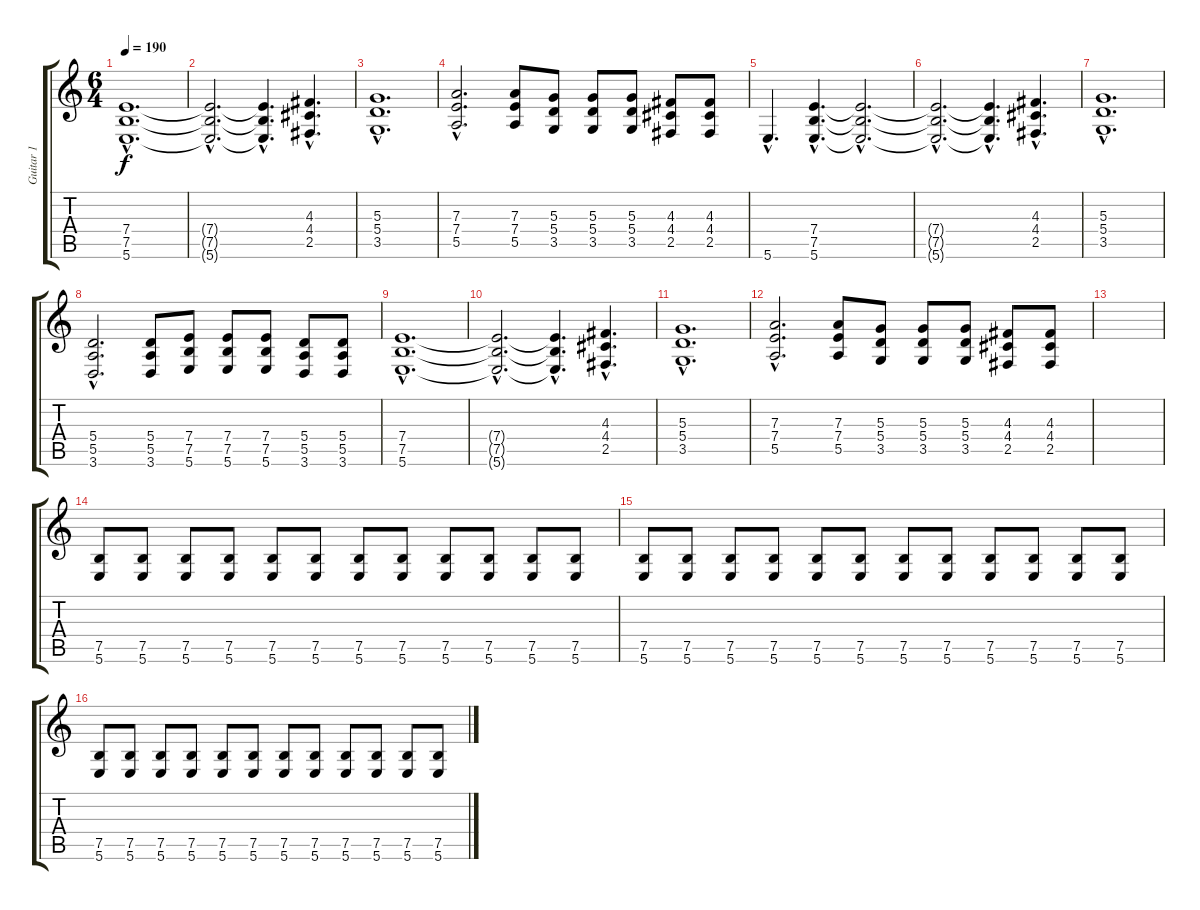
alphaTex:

\track ("Guitar 1" "Guitar 1") {instrument distortionguitar}
\staff {score tabs}
\tuning (B3 G3 D3 A2 E2 B1) {hide}
\ts (6 4)
\tempo 190
\clef g2
\ks c
(7.4{hac} 7.5{hac} 5.6{hac}).1{d dy f} |
(7.4{hac t} 7.5{hac t} 5.6{hac t}).2{d} (7.4{hac t} 7.5{hac t} 5.6{hac t}).4{d} (4.3{hac} 4.4{hac} 2.5{hac}).4{d} |
(5.3{hac} 5.4{hac} 3.5{hac}).1{d} |
(7.3{hac} 7.4{hac} 5.5{hac}).2{d} (7.3 7.4 5.5).8 (5.3 5.4 3.5).8 (5.3 5.4 3.5).8 (5.3 5.4 3.5).8 (4.3 4.4 2.5).8 (4.3 4.4 2.5).8 |
5.6{hac}.4{d} (7.4{hac} 7.5{hac} 5.6{hac}).4{d} (7.4{hac t} 7.5{hac t} 5.6{hac t}).2{d} |
(7.4{hac t} 7.5{hac t} 5.6{hac t}).2{d} (7.4{hac t} 7.5{hac t} 5.6{hac t}).4{d} (4.3{hac} 4.4{hac} 2.5{hac}).4{d} |
(5.3{hac} 5.4{hac} 3.5{hac}).1{d} |
(5.4{hac} 5.5{hac} 3.6{hac}).2{d} (5.4 5.5 3.6).8 (7.4 7.5 5.6).8 (7.4 7.5 5.6).8 (7.4 7.5 5.6).8 (5.4 5.5 3.6).8 (5.4 5.5 3.6).8 |
(7.4{hac} 7.5{hac} 5.6{hac}).1{d} |
(7.4{hac t} 7.5{hac t} 5.6{hac t}).2{d} (7.4{hac t} 7.5{hac t} 5.6{hac t}).4{d} (4.3{hac} 4.4{hac} 2.5{hac}).4{d} |
(5.3{hac} 5.4{hac} 3.5{hac}).1{d} |
(7.3{hac} 7.4{hac} 5.5{hac}).2{d} (7.3 7.4 5.5).8 (5.3 5.4 3.5).8 (5.3 5.4 3.5).8 (5.3 5.4 3.5).8 (4.3 4.4 2.5).8 (4.3 4.4 2.5).8 |
|
(7.5 5.6).8 (7.5 5.6).8 (7.5 5.6).8 (7.5 5.6).8 (7.5 5.6).8 (7.5 5.6).8 (7.5 5.6).8 (7.5 5.6).8 (7.5 5.6).8 (7.5 5.6).8 (7.5 5.6).8 (7.5 5.6).8 |
(7.5 5.6).8 (7.5 5.6).8 (7.5 5.6).8 (7.5 5.6).8 (7.5 5.6).8 (7.5 5.6).8 (7.5 5.6).8 (7.5 5.6).8 (7.5 5.6).8 (7.5 5.6).8 (7.5 5.6).8 (7.5 5.6).8 |
(7.5 5.6).8 (7.5 5.6).8 (7.5 5.6).8 (7.5 5.6).8 (7.5 5.6).8 (7.5 5.6).8 (7.5 5.6).8 (7.5 5.6).8 (7.5 5.6).8 (7.5 5.6).8 (7.5 5.6).8 (7.5 5.6).8
